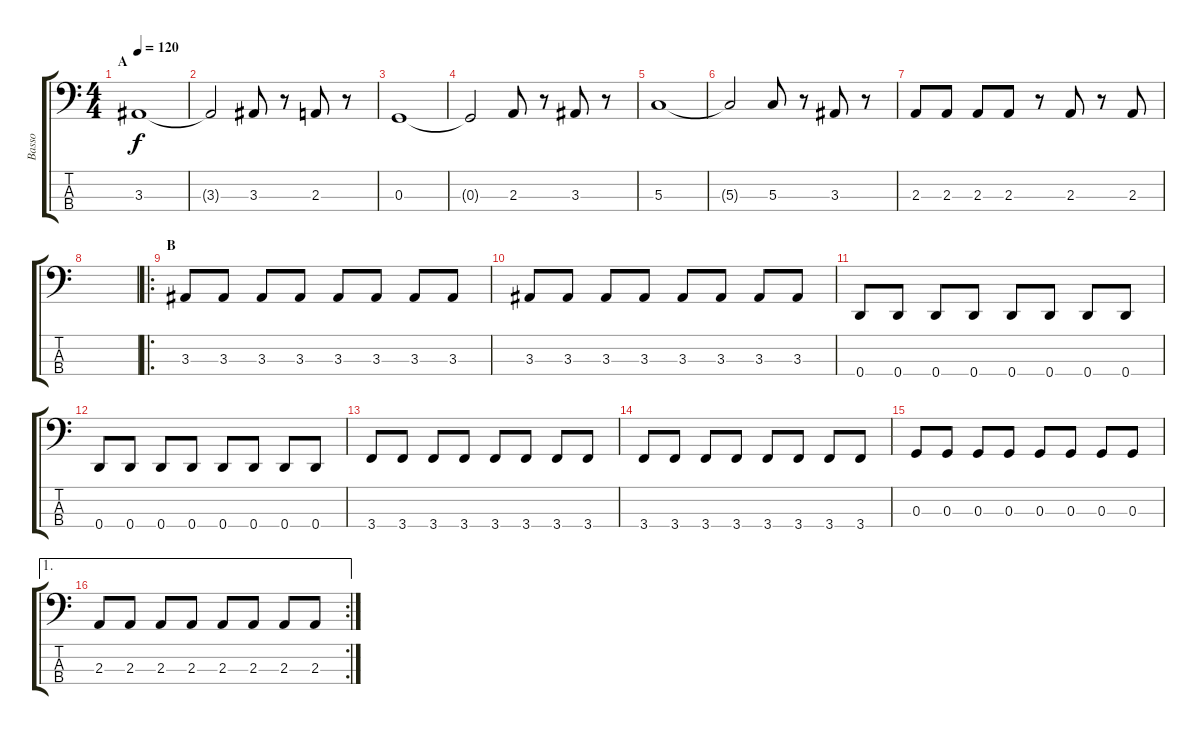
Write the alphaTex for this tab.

\track ("Basso" "Basso") {instrument electricbassfinger}
\staff {score tabs}
\tuning (F2 C2 G1 D1) {hide}
\ts (4 4)
\section ("" "A")
\tempo 120
\clef f4
\ks c
3.3.1{dy f} |
3.3{t}.2 3.3.8 r.8 2.3.8 r.8 |
0.3.1 |
0.3{t}.2 2.3.8 r.8 3.3.8 r.8 |
5.3.1 |
5.3{t}.2 5.3.8 r.8 3.3.8 r.8 |
2.3.8 2.3.8 2.3.8 2.3.8 r.8 2.3.8 r.8 2.3.8 |
|
\ro
\section ("" "B")
3.3.8 3.3.8 3.3.8 3.3.8 3.3.8 3.3.8 3.3.8 3.3.8 |
3.3.8 3.3.8 3.3.8 3.3.8 3.3.8 3.3.8 3.3.8 3.3.8 |
0.4.8 0.4.8 0.4.8 0.4.8 0.4.8 0.4.8 0.4.8 0.4.8 |
0.4.8 0.4.8 0.4.8 0.4.8 0.4.8 0.4.8 0.4.8 0.4.8 |
3.4.8 3.4.8 3.4.8 3.4.8 3.4.8 3.4.8 3.4.8 3.4.8 |
3.4.8 3.4.8 3.4.8 3.4.8 3.4.8 3.4.8 3.4.8 3.4.8 |
0.3.8 0.3.8 0.3.8 0.3.8 0.3.8 0.3.8 0.3.8 0.3.8 |
\ae 1
\rc 2
2.3.8 2.3.8 2.3.8 2.3.8 2.3.8 2.3.8 2.3.8 2.3.8
